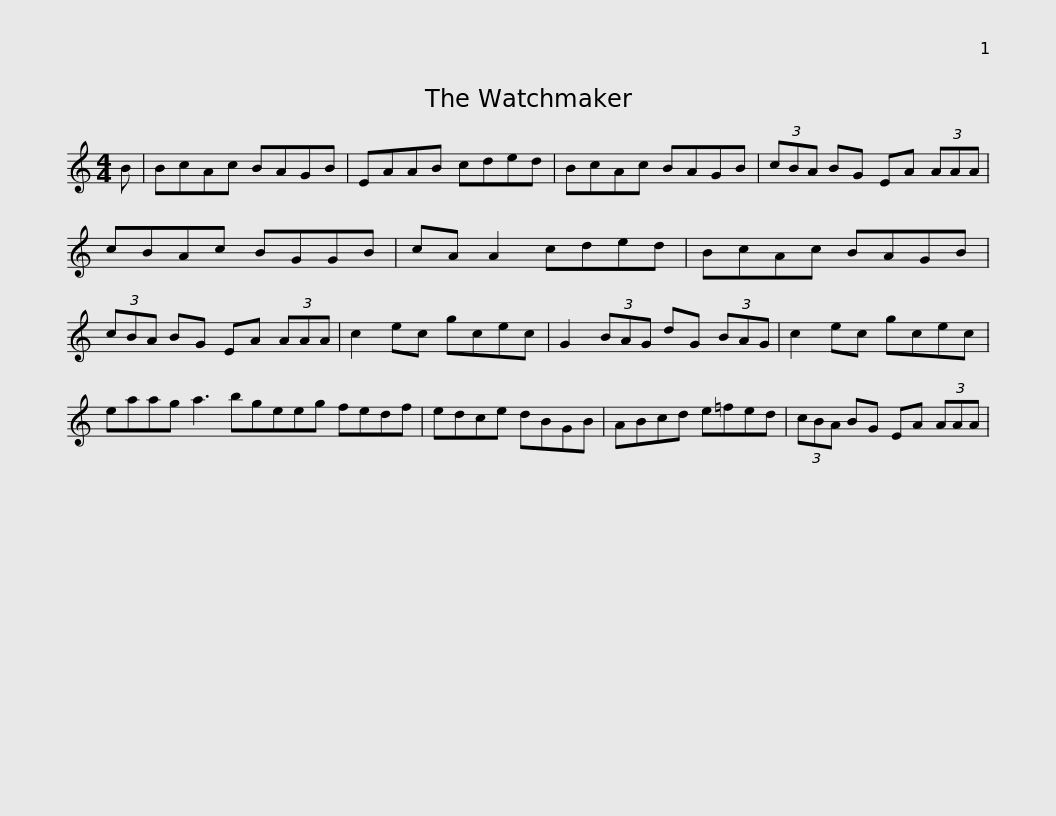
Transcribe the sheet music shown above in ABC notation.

X:1
L:1/8
M:4/4
I:linebreak $
K:C
V:1 treble
V:1
 B | BcAc BAGB | EAAB cded | BcAc BAGB | (3cBA BG EA (3AAA | %5
 cBAc BGGB |$ cA A2 cded | BcAc BAGB | (3cBA BG EA (3AAA | c2 ec gcec | %10
 G2 (3BAG dG (3BAG | c2 ec gcec |$ eaag a3 bgeeg fedf | edce dBGB | ABcd e=fed | %15
 (3cBA BG EA (3AAA | %16
